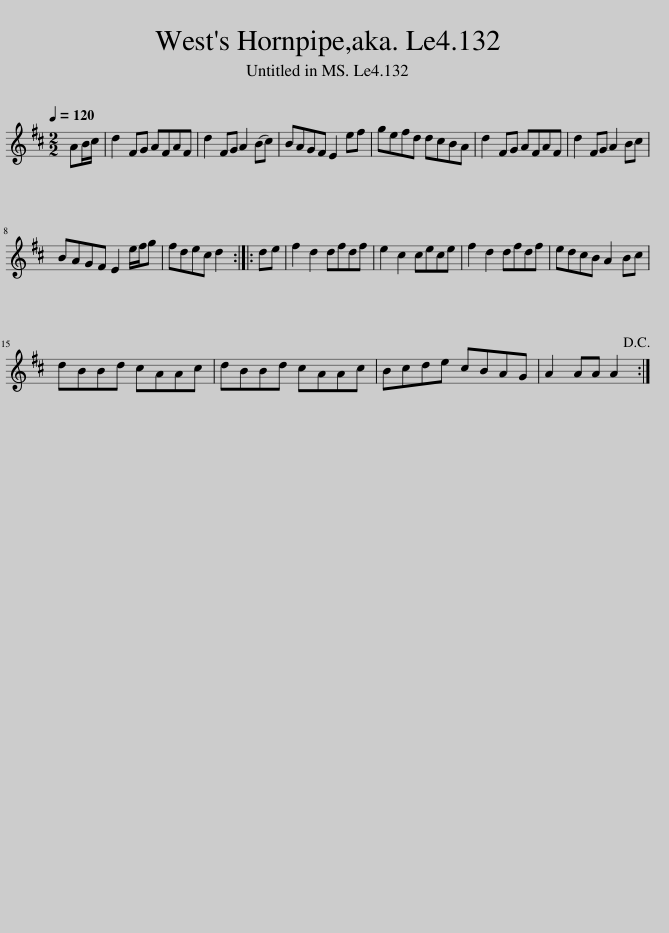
X:1
L:1/8
Q:1/4=120
M:2/2
I:linebreak $
K:D
V:1 treble
V:1
 AB/c/ | d2 FG AFAF | d2 FG A2 (Bc) | BAGF E2 ef | gefd dcBA | %5
 d2 FG AFAF | d2 FG A2 Bc |$ BAGF E2 e/f/g | fdec d2 :: de | %10
 f2 d2 dfdf | e2 c2 cece | f2 d2 dfdf | edcB A2 Bc |$ dBBd cAAc | %15
 dBBd cAAc | Bcde cBAG | A2 AA A2!D.C.! :| %18
